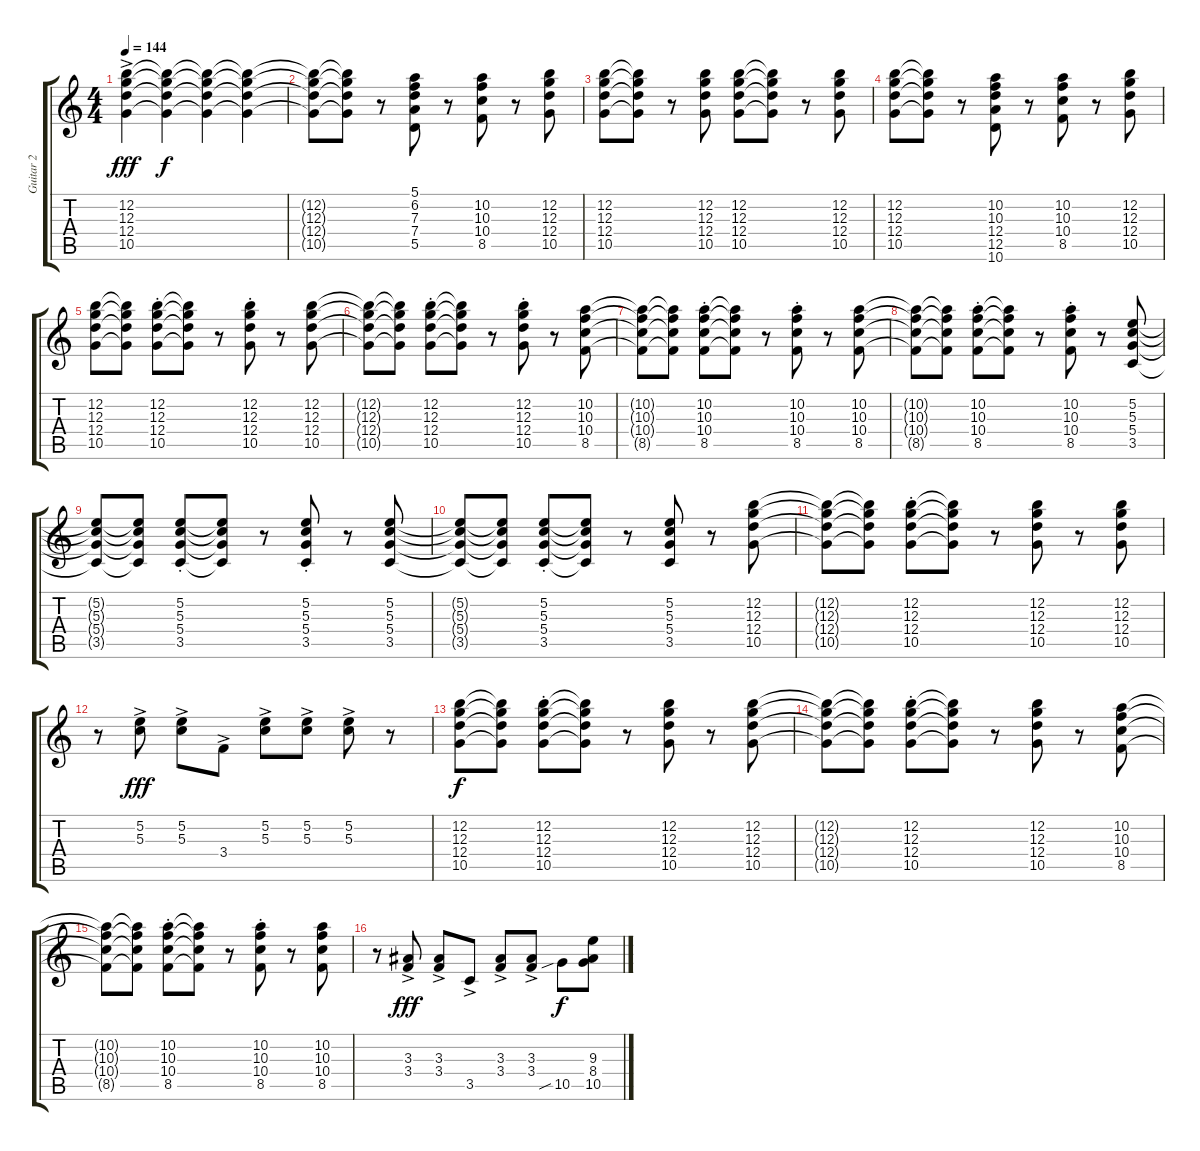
\track ("Guitar 2" "Guitar 2") {instrument distortionguitar}
\staff {score tabs}
\tuning (E4 B3 G3 D3 A2 E2) {hide}
\ts (4 4)
\tempo 144
\clef g2
\ks c
(12.2{ac} 12.3 12.4 10.5).4{dy fff} (12.2{t} 12.3{t} 12.4{t} 10.5{t}).4{dy f} (12.2{t} 12.3{t} 12.4{t} 10.5{t}).4 (12.2{t} 12.3{t} 12.4{t} 10.5{t}).4 |
(12.2{t} 12.3{t} 12.4{t} 10.5{t}).8 (12.2{t} 12.3{t} 12.4{t} 10.5{t}).8 r.8 (5.1 6.2 7.3 7.4 5.5).8 r.8 (10.2 10.3 10.4 8.5).8 r.8 (12.2 12.3 12.4 10.5).8 |
(12.2 12.3 12.4 10.5).8 (12.2{t} 12.3{t} 12.4{t} 10.5{t}).8 r.8 (12.2 12.3 12.4 10.5).8 (12.2 12.3 12.4 10.5).8 (12.2{t} 12.3{t} 12.4{t} 10.5{t}).8 r.8 (12.2 12.3 12.4 10.5).8 |
(12.2 12.3 12.4 10.5).8 (12.2{t} 12.3{t} 12.4{t} 10.5{t}).8 r.8 (10.2 10.3 12.4 12.5 10.6).8 r.8 (10.2 10.3 10.4 8.5).8 r.8 (12.2 12.3 12.4 10.5).8 |
(12.2 12.3 12.4 10.5).8 (12.2{t} 12.3{t} 12.4{t} 10.5{t}).8 (12.2{st} 12.3 12.4 10.5).8 (12.2{t} 12.3{t} 12.4{t} 10.5{t}).8 r.8 (12.2{st} 12.3 12.4 10.5).8 r.8 (12.2 12.3 12.4 10.5).8 |
(12.2{t} 12.3{t} 12.4{t} 10.5{t}).8 (12.2{t} 12.3{t} 12.4{t} 10.5{t}).8 (12.2{st} 12.3 12.4 10.5).8 (12.2{t} 12.3{t} 12.4{t} 10.5{t}).8 r.8 (12.2{st} 12.3 12.4 10.5).8 r.8 (10.2 10.3 10.4 8.5).8 |
(10.2{t} 10.3{t} 10.4{t} 8.5{t}).8 (10.2{t} 10.3{t} 10.4{t} 8.5{t}).8 (10.2{st} 10.3 10.4 8.5).8 (10.2{t} 10.3{t} 10.4{t} 8.5{t}).8 r.8 (10.2{st} 10.3 10.4 8.5).8 r.8 (10.2 10.3 10.4 8.5).8 |
(10.2{t} 10.3{t} 10.4{t} 8.5{t}).8 (10.2{t} 10.3{t} 10.4{t} 8.5{t}).8 (10.2{st} 10.3 10.4 8.5).8 (10.2{t} 10.3{t} 10.4{t} 8.5{t}).8 r.8 (10.2{st} 10.3 10.4 8.5).8 r.8 (5.2 5.3 5.4 3.5).8 |
(5.2{t} 5.3{t} 5.4{t} 3.5{t}).8 (5.2{t} 5.3{t} 5.4{t} 3.5{t}).8 (5.2{st} 5.3 5.4 3.5).8 (5.2{t} 5.3{t} 5.4{t} 3.5{t}).8 r.8 (5.2 5.3 5.4 3.5{st}).8 r.8 (5.2 5.3 5.4 3.5).8 |
(5.2{t} 5.3{t} 5.4{t} 3.5{t}).8 (5.2{t} 5.3{t} 5.4{t} 3.5{t}).8 (5.2{st} 5.3 5.4 3.5).8 (5.2{t} 5.3{t} 5.4{t} 3.5{t}).8 r.8 (5.2 5.3 5.4 3.5).8 r.8 (12.2 12.3 12.4 10.5).8 |
(12.2{t} 12.3{t} 12.4{t} 10.5{t}).8 (12.2{t} 12.3{t} 12.4{t} 10.5{t}).8 (12.2{st} 12.3 12.4 10.5).8 (12.2{t} 12.3{t} 12.4{t} 10.5{t}).8 r.8 (12.2 12.3 12.4 10.5).8 r.8 (12.2 12.3 12.4 10.5).8 |
r.8 (5.2{ac} 5.3{ac}).8{dy fff} (5.2{ac} 5.3{ac}).8 3.4{ac}.8 (5.2 5.3{ac}).8 (5.2{ac} 5.3{ac}).8 (5.2{ac} 5.3{ac}).8 r.8 |
(12.2 12.3 12.4 10.5).8{dy f} (12.2{t} 12.3{t} 12.4{t} 10.5{t}).8 (12.2{st} 12.3 12.4 10.5).8 (12.2{t} 12.3{t} 12.4{t} 10.5{t}).8 r.8 (12.2 12.3 12.4 10.5).8 r.8 (12.2 12.3 12.4 10.5).8 |
(12.2{t} 12.3{t} 12.4{t} 10.5{t}).8 (12.2{t} 12.3{t} 12.4{t} 10.5{t}).8 (12.2{st} 12.3 12.4 10.5).8 (12.2{t} 12.3{t} 12.4{t} 10.5{t}).8 r.8 (12.2 12.3 12.4 10.5).8 r.8 (10.2 10.3 10.4 8.5).8 |
(10.2{t} 10.3{t} 10.4{t} 8.5{t}).8 (10.2{t} 10.3{t} 10.4{t} 8.5{t}).8 (10.2{st} 10.3 10.4 8.5).8 (10.2{t} 10.3{t} 10.4{t} 8.5{t}).8 r.8 (10.2{st} 10.3 10.4 8.5).8 r.8 (10.2 10.3 10.4 8.5).8 |
r.8 (3.3{ac} 3.4{ac}).8{dy fff} (3.3{ac} 3.4{ac}).8 3.5{ac}.8 (3.3{ac} 3.4{ac}).8 (3.3{ac} 3.4{ac}).8 10.5{sib}.8{dy f} (9.3 8.4 10.5).8
